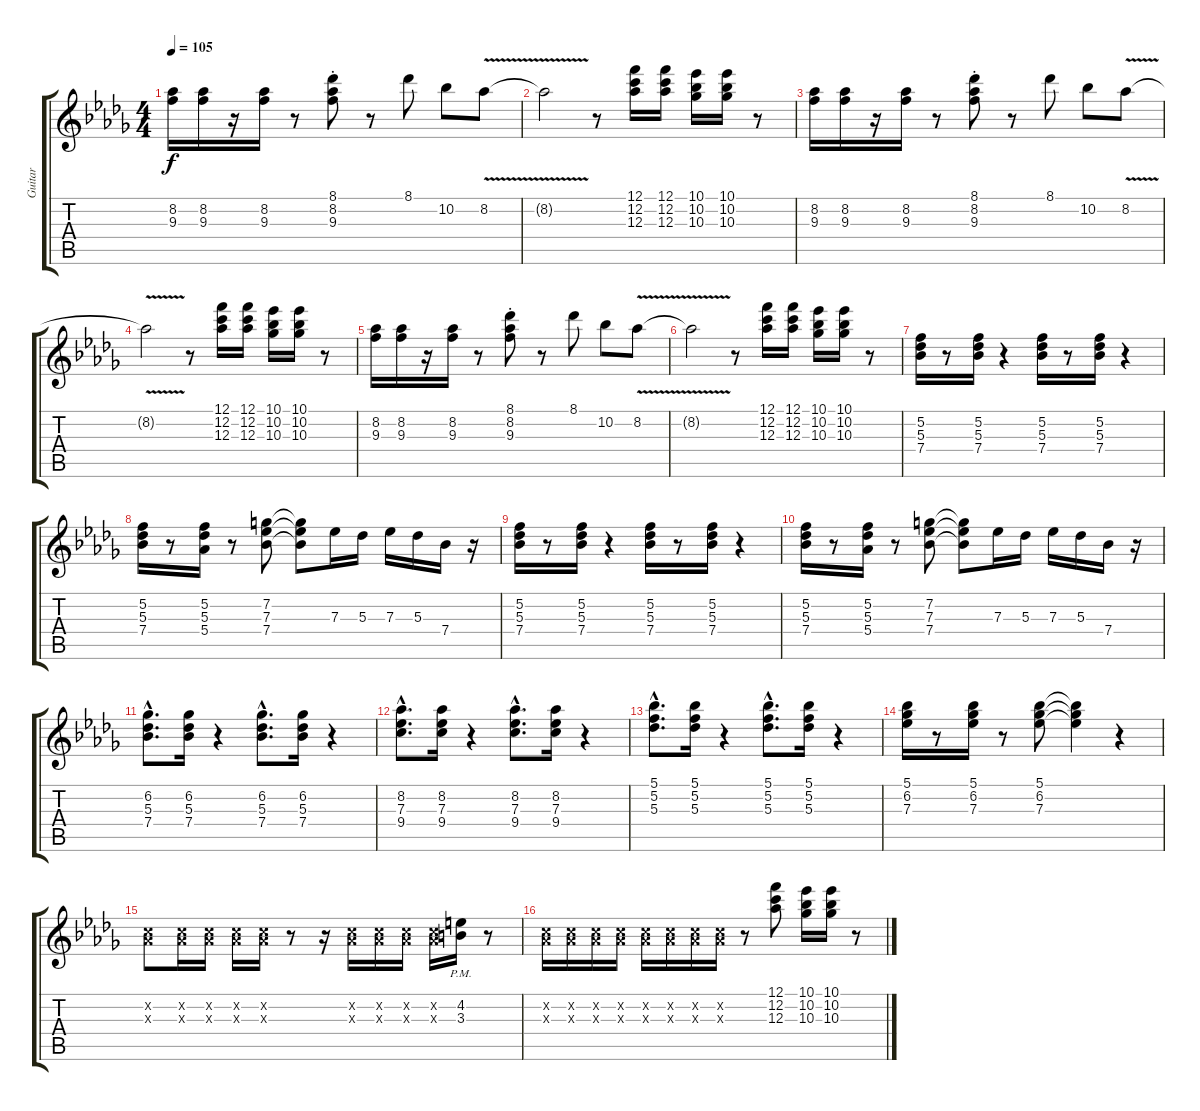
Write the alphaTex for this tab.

\track ("Guitar" "Guitar") {instrument electricguitarclean}
\staff {score tabs}
\tuning (F4 C4 Ab3 Eb3 Bb2 F2) {hide}
\ts (4 4)
\tempo 105
\clef g2
\ks db
(8.2 9.3).16{dy f} (8.2 9.3).16 r.16 (8.2 9.3).16 r.8 (8.1{st} 8.2{st} 9.3{st}).8 r.8 8.1.8 10.2.8 8.2{v}.8 |
8.2{t}.2 r.8 (12.1 12.2 12.3).16 (12.1 12.2 12.3).16 (10.1 10.2 10.3).16 (10.1 10.2 10.3).16 r.8 |
(8.2 9.3).16 (8.2 9.3).16 r.16 (8.2 9.3).16 r.8 (8.1{st} 8.2{st} 9.3{st}).8 r.8 8.1.8 10.2.8 8.2{v}.8 |
8.2{t}.2 r.8 (12.1 12.2 12.3).16 (12.1 12.2 12.3).16 (10.1 10.2 10.3).16 (10.1 10.2 10.3).16 r.8 |
(8.2 9.3).16 (8.2 9.3).16 r.16 (8.2 9.3).16 r.8 (8.1{st} 8.2{st} 9.3{st}).8 r.8 8.1.8 10.2.8 8.2{v}.8 |
8.2{t}.2 r.8 (12.1 12.2 12.3).16 (12.1 12.2 12.3).16 (10.1 10.2 10.3).16 (10.1 10.2 10.3).16 r.8 |
(5.2 5.3 7.4).16 r.8 (5.2 5.3 7.4).16 r.4 (5.2 5.3 7.4).16 r.8 (5.2 5.3 7.4).16 r.4 |
(5.2 5.3 7.4).16 r.8 (5.2 5.3 5.4).16 r.8 (7.2 7.3 7.4).8 (7.2{t} 7.3{t} 7.4{t}).8 7.3.16 5.3.16 7.3.16 5.3.16 7.4.16 r.16 |
(5.2 5.3 7.4).16 r.8 (5.2 5.3 7.4).16 r.4 (5.2 5.3 7.4).16 r.8 (5.2 5.3 7.4).16 r.4 |
(5.2 5.3 7.4).16 r.8 (5.2 5.3 5.4).16 r.8 (7.2 7.3 7.4).8 (7.2{t} 7.3{t} 7.4{t}).8 7.3.16 5.3.16 7.3.16 5.3.16 7.4.16 r.16 |
(6.2{hac} 5.3{hac} 7.4{hac}).8{d} (6.2 5.3 7.4).16 r.4 (6.2{hac} 5.3{hac} 7.4{hac}).8{d} (6.2 5.3 7.4).16 r.4 |
(8.2{hac} 7.3{hac} 9.4{hac}).8{d} (8.2 7.3 9.4).16 r.4 (8.2{hac} 7.3{hac} 9.4{hac}).8{d} (8.2 7.3 9.4).16 r.4 |
(5.1{hac} 5.2{hac} 5.3{hac}).8{d} (5.1 5.2 5.3).16 r.4 (5.1{hac} 5.2{hac} 5.3{hac}).8{d} (5.1 5.2 5.3).16 r.4 |
(5.1 6.2 7.3).16 r.8 (5.1 6.2 7.3).16 r.8 (5.1 6.2 7.3).8 (5.1{t} 6.2{t} 7.3{t}).4 r.4 |
(0.2{x} 0.3{x}).8 (0.2{x} 0.3{x}).16 (0.2{x} 0.3{x}).16 (0.2{x} 0.3{x}).16 (0.2{x} 0.3{x}).16 r.8 r.16 (0.2{x} 0.3{x}).16 (0.2{x} 0.3{x}).16 (0.2{x} 0.3{x}).16 (0.2{x} 0.3{x}).16 (4.2{pm} 3.3{pm}).16 r.8 |
(0.2{x} 0.3{x}).16 (0.2{x} 0.3{x}).16 (0.2{x} 0.3{x}).16 (0.2{x} 0.3{x}).16 (0.2{x} 0.3{x}).16 (0.2{x} 0.3{x}).16 (0.2{x} 0.3{x}).16 (0.2{x} 0.3{x}).16 r.8 (12.1 12.2 12.3).8 (10.1 10.2 10.3).16 (10.1 10.2 10.3).16 r.8
